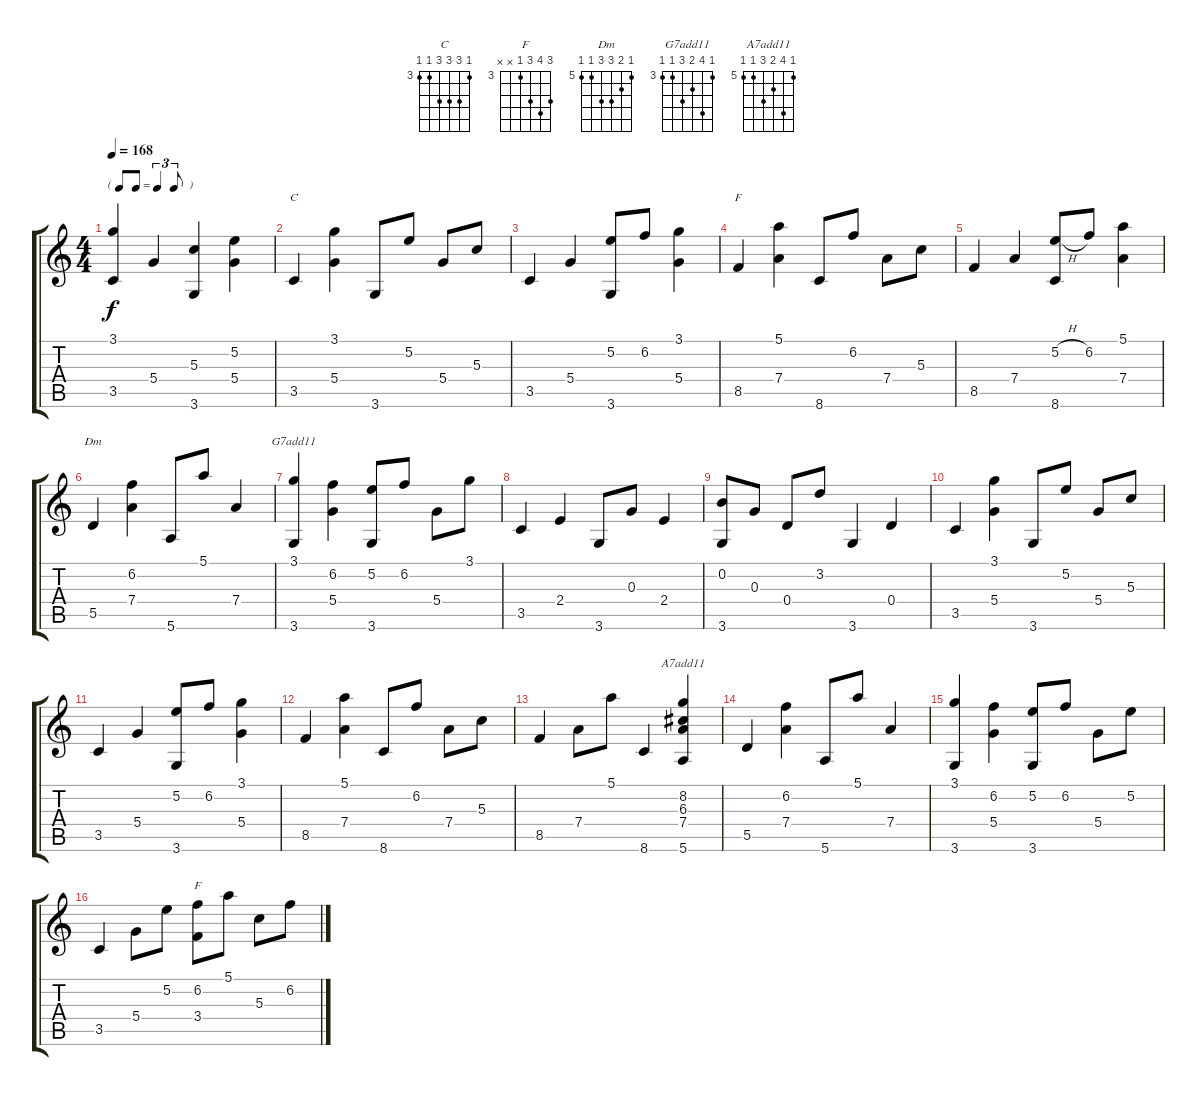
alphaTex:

\track "" {instrument acousticguitarnylon}
\staff {score tabs}
\tuning (E4 B3 G3 D3 A2 E2) {hide}
\chord ("C" 3 5 5 5 3 3) {firstfret 3}
\chord ("F" 5 6 5 7 8 5) {firstfret 5}
\chord ("Dm" 5 6 7 7 5 5) {firstfret 5}
\chord ("G7add11" 3 6 4 5 3 3) {firstfret 3}
\chord ("A7add11" 5 8 6 7 5 5) {firstfret 5}
\chord ("F" 5 6 5 3 x x) {firstfret 3}
\ts (4 4)
\tf triplet8th
\tempo 168
\clef g2
\ks c
(3.1 3.5).4{dy f} 5.4.4 (5.3 3.6).4 (5.2 5.4).4 |
3.5.4{ch "C"} (3.1 5.4).4 3.6.8 5.2.8 5.4.8 5.3.8 |
3.5.4 5.4.4 (5.2 3.6).8 6.2.8 (3.1 5.4).4 |
8.5.4{ch "F"} (5.1 7.4).4 8.6.8 6.2.8 7.4.8 5.3.8 |
8.5.4 7.4.4 (5.2{h} 8.6).8 6.2.8 (5.1 7.4).4 |
5.5.4{ch "Dm"} (6.2 7.4).4 5.6.8 5.1.8 7.4.4 |
(3.1 3.6).4{ch "G7add11"} (6.2 5.4).4 (5.2 3.6).8 6.2.8 5.4.8 3.1.8 |
3.5.4 2.4.4 3.6.8 0.3.8 2.4.4 |
(0.2 3.6).8 0.3.8 0.4.8 3.2.8 3.6.4 0.4.4 |
3.5.4 (3.1 5.4).4 3.6.8 5.2.8 5.4.8 5.3.8 |
3.5.4 5.4.4 (5.2 3.6).8 6.2.8 (3.1 5.4).4 |
8.5.4 (5.1 7.4).4 8.6.8 6.2.8 7.4.8 5.3.8 |
8.5.4 7.4.8 5.1.8 8.6.4 (8.2 6.3 7.4 5.6).4{ch "A7add11"} |
5.5.4 (6.2 7.4).4 5.6.8 5.1.8 7.4.4 |
(3.1 3.6).4 (6.2 5.4).4 (5.2 3.6).8 6.2.8 5.4.8 5.2.8 |
3.5.4 5.4.8 5.2.8 (6.2 3.4).8{ch "F"} 5.1.8 5.3.8 6.2.8
